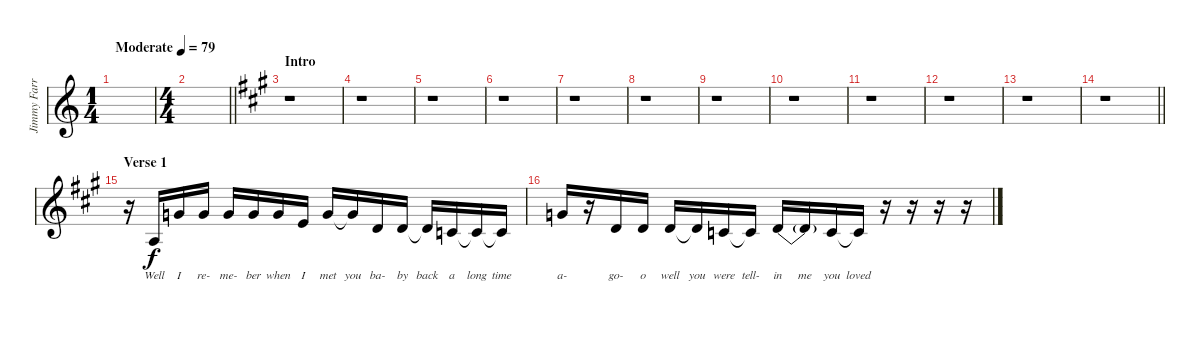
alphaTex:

\track ("Jimmy Farrar /Joyce \"baby Jean\" Kennedy " "Jimmy Farr") {instrument lead2sawtooth}
\staff {score}
\tuning (E4 B3 G3 D3 A2 E2) {hide}
\ts (1 4)
\tempo (79 "Moderate")
\clef g2
\ks c
|
\ts (4 4)
\barLineRight lightlight
|
\section ("" "Intro")
\ks a
r.1 |
r.1 |
r.1 |
r.1 |
r.1 |
r.1 |
r.1 |
r.1 |
r.1 |
r.1 |
r.1 |
\barLineRight lightlight
r.1 |
\section ("" "Verse 1")
r.16 7.4.16{lyrics (0 "Well") lyrics (1 "") lyrics (2 "") lyrics (3 "") lyrics (4 "")} 8.2.16{lyrics (0 "I") lyrics (1 "") lyrics (2 "") lyrics (3 "") lyrics (4 "")} 8.2.16{lyrics (0 "re-") lyrics (1 "") lyrics (2 "") lyrics (3 "") lyrics (4 "")} 8.2.16{lyrics (0 "me-") lyrics (1 "") lyrics (2 "") lyrics (3 "") lyrics (4 "")} 8.2.16{lyrics (0 "ber") lyrics (1 "") lyrics (2 "") lyrics (3 "") lyrics (4 "")} 8.2.16{lyrics (0 "when") lyrics (1 "") lyrics (2 "") lyrics (3 "") lyrics (4 "")} 5.2.16{lyrics (0 "I") lyrics (1 "") lyrics (2 "") lyrics (3 "") lyrics (4 "")} 8.2.16{lyrics (0 "met") lyrics (1 "") lyrics (2 "") lyrics (3 "") lyrics (4 "")} 8.2{t}.16{lyrics (0 "you") lyrics (1 "") lyrics (2 "") lyrics (3 "") lyrics (4 "")} 7.3.16{lyrics (0 "ba-") lyrics (1 "") lyrics (2 "") lyrics (3 "") lyrics (4 "")} 7.3.16{lyrics (0 "by") lyrics (1 "") lyrics (2 "") lyrics (3 "") lyrics (4 "")} 7.3{t}.16{lyrics (0 "back") lyrics (1 "") lyrics (2 "") lyrics (3 "") lyrics (4 "")} 5.3.16{lyrics (0 "a") lyrics (1 "") lyrics (2 "") lyrics (3 "") lyrics (4 "")} 5.3{t}.16{lyrics (0 "long") lyrics (1 "") lyrics (2 "") lyrics (3 "") lyrics (4 "")} 5.3{t}.16{lyrics (0 "time") lyrics (1 "") lyrics (2 "") lyrics (3 "") lyrics (4 "")} |
8.2.16{lyrics (0 "a-") lyrics (1 "") lyrics (2 "") lyrics (3 "") lyrics (4 "")} r.16 7.3.16{lyrics (0 "go-") lyrics (1 "") lyrics (2 "") lyrics (3 "") lyrics (4 "")} 7.3.16{lyrics (0 "o") lyrics (1 "") lyrics (2 "") lyrics (3 "") lyrics (4 "")} 7.3.16{lyrics (0 "well") lyrics (1 "") lyrics (2 "") lyrics (3 "") lyrics (4 "")} 7.3{t}.16{lyrics (0 "you") lyrics (1 "") lyrics (2 "") lyrics (3 "") lyrics (4 "")} 5.3.16{lyrics (0 "were") lyrics (1 "") lyrics (2 "") lyrics (3 "") lyrics (4 "")} 5.3{t}.16{lyrics (0 "tell-") lyrics (1 "") lyrics (2 "") lyrics (3 "") lyrics (4 "")} 7.3{be (custom 0 0 10 4 20 4 30 0 60 0)}.16{lyrics (0 "in") lyrics (1 "") lyrics (2 "") lyrics (3 "") lyrics (4 "")} 7.3{t}.16{lyrics (0 "me") lyrics (1 "") lyrics (2 "") lyrics (3 "") lyrics (4 "")} 5.3.16{lyrics (0 "you") lyrics (1 "") lyrics (2 "") lyrics (3 "") lyrics (4 "")} 5.3{t}.16{lyrics (0 "loved") lyrics (1 "") lyrics (2 "") lyrics (3 "") lyrics (4 "")} r.16 r.16 r.16 r.16
